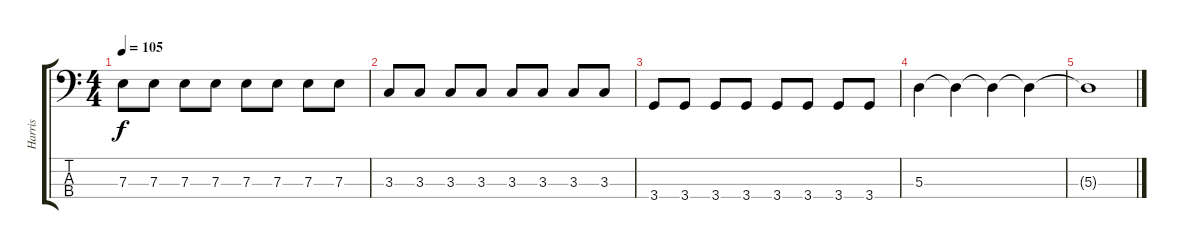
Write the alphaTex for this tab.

\track ("Harris" "Harris") {instrument electricbassfinger}
\staff {score tabs}
\tuning (G2 D2 A1 E1) {hide}
\ts (4 4)
\tempo 105
\clef f4
\ks c
7.3.8{dy f} 7.3.8 7.3.8 7.3.8 7.3.8 7.3.8 7.3.8 7.3.8 |
3.3.8 3.3.8 3.3.8 3.3.8 3.3.8 3.3.8 3.3.8 3.3.8 |
3.4.8 3.4.8 3.4.8 3.4.8 3.4.8 3.4.8 3.4.8 3.4.8 |
5.3.4 5.3{t}.4 5.3{t}.4 5.3{t}.4 |
5.3{t}.1
